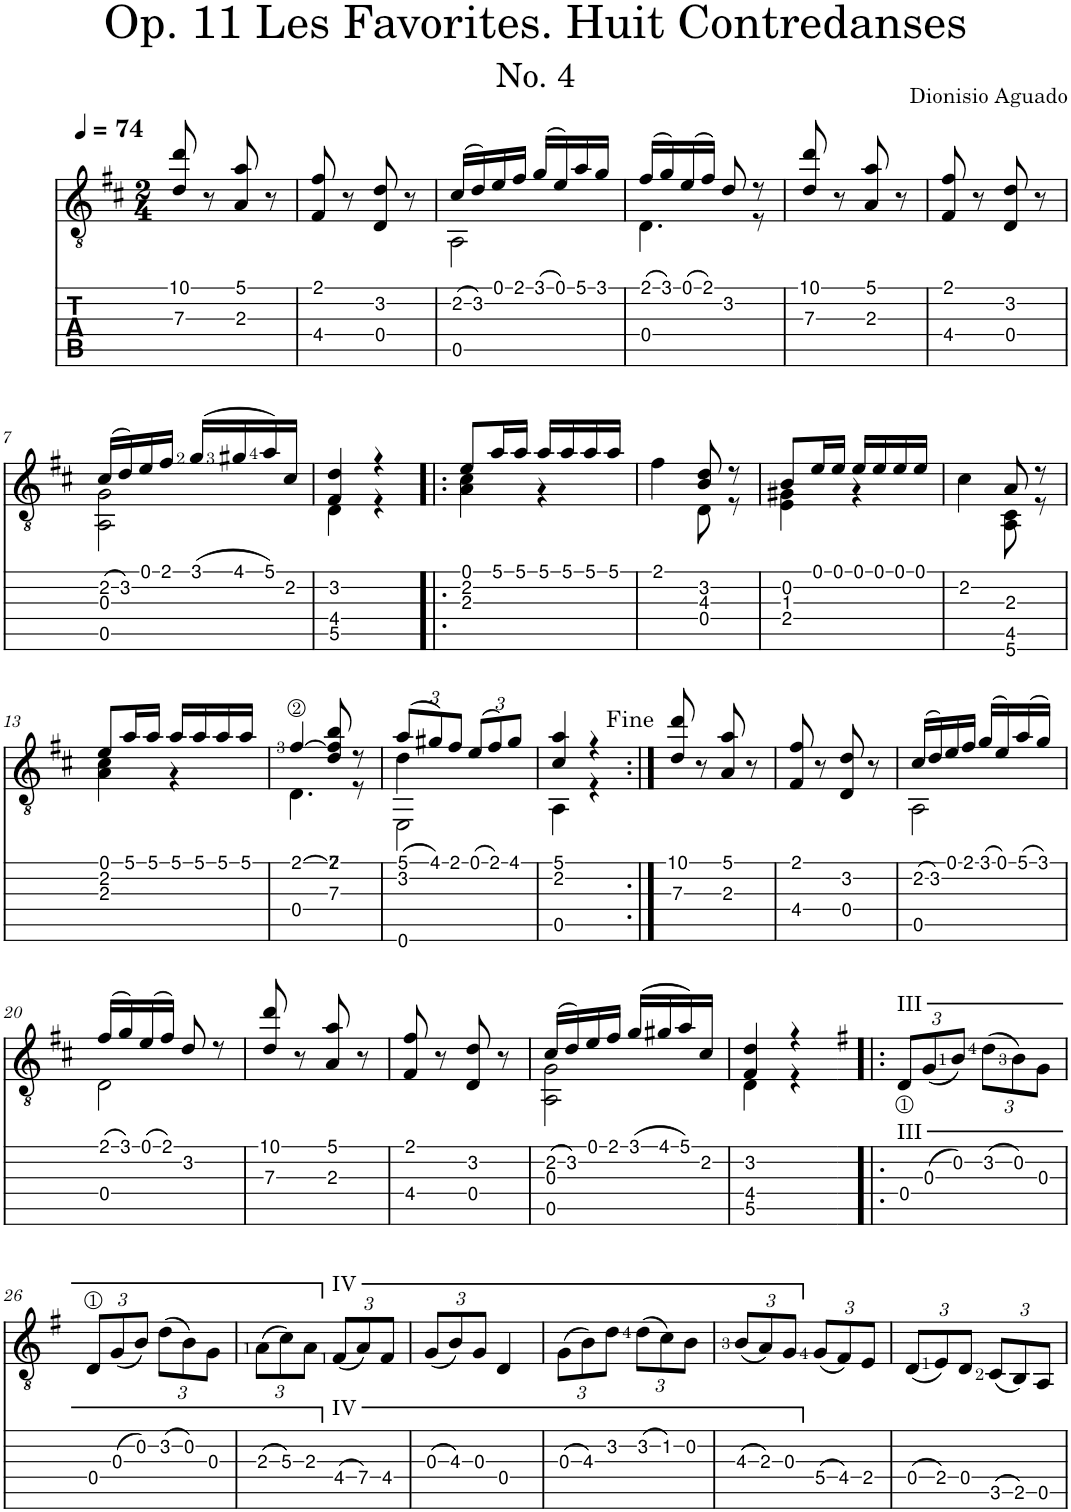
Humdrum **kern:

**kern	**kern
*part1	*part1
*staff2	*staff1
*I"Classical Guitar	*
*I'Guit.	*
*stria6	*
*	*clefGv2
*k[f#c#]	*k[f#c#]
*D:	*D:
*M2/4	*M2/4
*MM74	*MM74
=1	=1
8d 8dd	8d/ 8dd/
8r	8r
8A 8a	8A/ 8a/
8r	8r
=2	=2
8F# 8f#	8F#/ 8f#/
8r	8r
8D 8d	8D/ 8d/
8r	8r
=3	=3
*^	*^
16c#LL	2AA	(16c#/LL	2AA\
16dJ	.	16d/)	.
16eL	.	16e/	.
16f#JJ	.	16f#/JJ	.
16gLL	.	(16g/LL	.
16eJ	.	16e/)	.
16aL	.	16a/	.
16gJJ	.	16g/JJ	.
=4	=4	=4	=4
16f#LL	4.D	(16f#/LL	4.D\
16gJ	.	16g/)	.
16eL	.	(16e/	.
16f#JJ	.	16f#/JJ)	.
8d	.	8d/	.
8r	8r	8r	8r
*v	*v	*	*
*	*v	*v
=5	=5
8d 8dd	8d/ 8dd/
8r	8r
8A 8a	8A/ 8a/
8r	8r
=6	=6
8F# 8f#	8F#/ 8f#/
8r	8r
8D 8d	8D/ 8d/
8r	8r
!!LO:LB:g=z
=7	=7
*^	*^
16c#LL	2AA 2G	(16c#/LL	2AA\ 2G\
16dJ	.	16d/)	.
16eL	.	16e/	.
16f#JJ	.	16f#/JJ	.
16gLL	.	(16g/LL	.
16g#XJ	.	16g#X/	.
16aL	.	16a/)	.
16c#JJ	.	16c#/JJ	.
=8	=8	=8	=8
4F# 4d	4D	4F#/ 4d/	4D\
4r	4r	4r	4r
=9!|:	=9!|:	=9!|:	=9!|:
8eL	4A 4c#	8e/L	4A\ 4c#\
16aL	.	16a/L	.
16aJJ	.	16a/JJ	.
16aLL	4r	16a/LL	4r
16aJ	.	16a/	.
16aL	.	16a/	.
16aJJ	.	16a/JJ	.
=10	=10	=10	=10
4f#	4r	4f#\	4ryy
8B 8d	8D	8B/ 8d/	8D\
8r	8r	8r	8r
=11	=11	=11	=11
8BL	4E 4G#X	8B/L	4E\ 4G#X\
16eL	.	16e/L	.
16eJJ	.	16e/JJ	.
16eLL	4r	16e/LL	4r
16eJ	.	16e/	.
16eL	.	16e/	.
16eJJ	.	16e/JJ	.
=12	=12	=12	=12
4c#	4r	4c#\	4ryy
8A	8AA 8C#	8A/	8AA\ 8C#\
8r	8r	8r	8r
!!LO:LB:g=z	!!
=13	=13	=13	=13
8eL	4A 4c#	8e/L	4A\ 4c#\
16aL	.	16a/L	.
16aJJ	.	16a/JJ	.
16aLL	4r	16a/LL	4r
16aJ	.	16a/	.
16aL	.	16a/	.
16aJJ	.	16a/JJ	.
=14	=14	=14	=14
[4f#	4.D	[4f#/	4.D\
8d 8f#] 8b	.	8d/ 8f#/] 8b/	.
8r	8r	8r	8r
*v	*v	*	*
*	*v	*v
=15	=15
*Xbrackettup	*Xbrackettup
*^	*^
*	*^	*	*^
12aL	2EE	4d	(12a/L	2EE\	4d\
12g#X	.	.	12g#X/)	.	.
12f#J	.	.	12f#/J	.	.
12eL	.	4r	(12e/L	.	4ryy
12f#	.	.	12f#/)	.	.
12g#J	.	.	12g#/J	.	.
*	*v	*v	*	*	*
*	*	*	*v	*v
=16	=16	=16	=16
4c# 4a	4AA	4c#/ 4a/	4AA\
4r	4r	4r	4r
*v	*v	*	*
*	*v	*v
=17:|!	=17:|!
8d 8dd	8d/ 8dd/
8r	8r
8A 8a	8A/ 8a/
8r	8r
=18	=18
8F# 8f#	8F#/ 8f#/
8r	8r
8D 8d	8D/ 8d/
8r	8r
=19	=19
*^	*^
16c#LL	2AA	(16c#/LL	2AA\
16dJ	.	16d/)	.
16eL	.	16e/	.
16f#JJ	.	16f#/JJ	.
16gLL	.	(16g/LL	.
16eJ	.	16e/)	.
16aL	.	(16a/	.
16gJJ	.	16g/JJ)	.
!!LO:LB:g=z	!!
=20	=20	=20	=20
16f#LL	2D	(16f#/LL	2D\
16gJ	.	16g/)	.
16eL	.	(16e/	.
16f#JJ	.	16f#/JJ)	.
8d	.	8d/	.
8r	.	8r	.
*v	*v	*	*
*	*v	*v
=21	=21
8d 8dd	8d/ 8dd/
8r	8r
8A 8a	8A/ 8a/
8r	8r
=22	=22
8F# 8f#	8F#/ 8f#/
8r	8r
8D 8d	8D/ 8d/
8r	8r
=23	=23
*^	*^
16c#LL	2AA 2G	(16c#/LL	2AA\ 2G\
16dJ	.	16d/)	.
16eL	.	16e/	.
16f#JJ	.	16f#/JJ	.
16gLL	.	(16g/LL	.
16g#XJ	.	16g#X/	.
16aL	.	16a/)	.
16c#JJ	.	16c#/JJ	.
=24	=24	=24	=24
4F# 4d	4D	4F#/ 4d/	4D\
4r	4r	4r	4r
*v	*v	*	*
*	*v	*v
=25!|:	=25!|:
*k[f#]	*k[f#]
*G:	*G:
*^	*^
!	!	!LO:TX:a:t=III	!
!LO:TX:a:t=III	!	!	!
*v	*v	*	*
*	*v	*v
12DL	12D</L
12G	(12G/
12BJ	12B/J)
12dL	(12d\L
12B	12B\)
12GJ	12G\J
!!LO:LB:g=z
=26	=26
12DL	12D/L
12G	(12G/
12BJ	12B/J)
12dL	(12d\L
12B	12B\)
12GJ	12G\J
=27	=27
12AL	(12A\L
12c	12c\)
12AJ	12A\J
!	!LO:TX:a:t=IV
!LO:TX:a:t=IV	!
12F#L	(12F#/L
12A	12A/)
12F#J	12F#/J
=28	=28
12GL	(12G/L
12B	12B/)
12GJ	12G/J
4D	4D/
=29	=29
12GL	(12G\L
12B	12B\)
12dJ	12d\J
12dL	(12d\L
12c	12c\)
12BJ	12B\J
=30	=30
12BL	(12B/L
12A	12A/)
12GJ	12G/J
12GL	(12G/L
12F#	12F#/)
12EJ	12E/J
=31	=31
12DL	(12D/L
12E	12E/)
12DJ	12D/J
12CL	(12C/L
12BB	12BB/)
12AAJ	12AA/J
=	=
*-	*-
